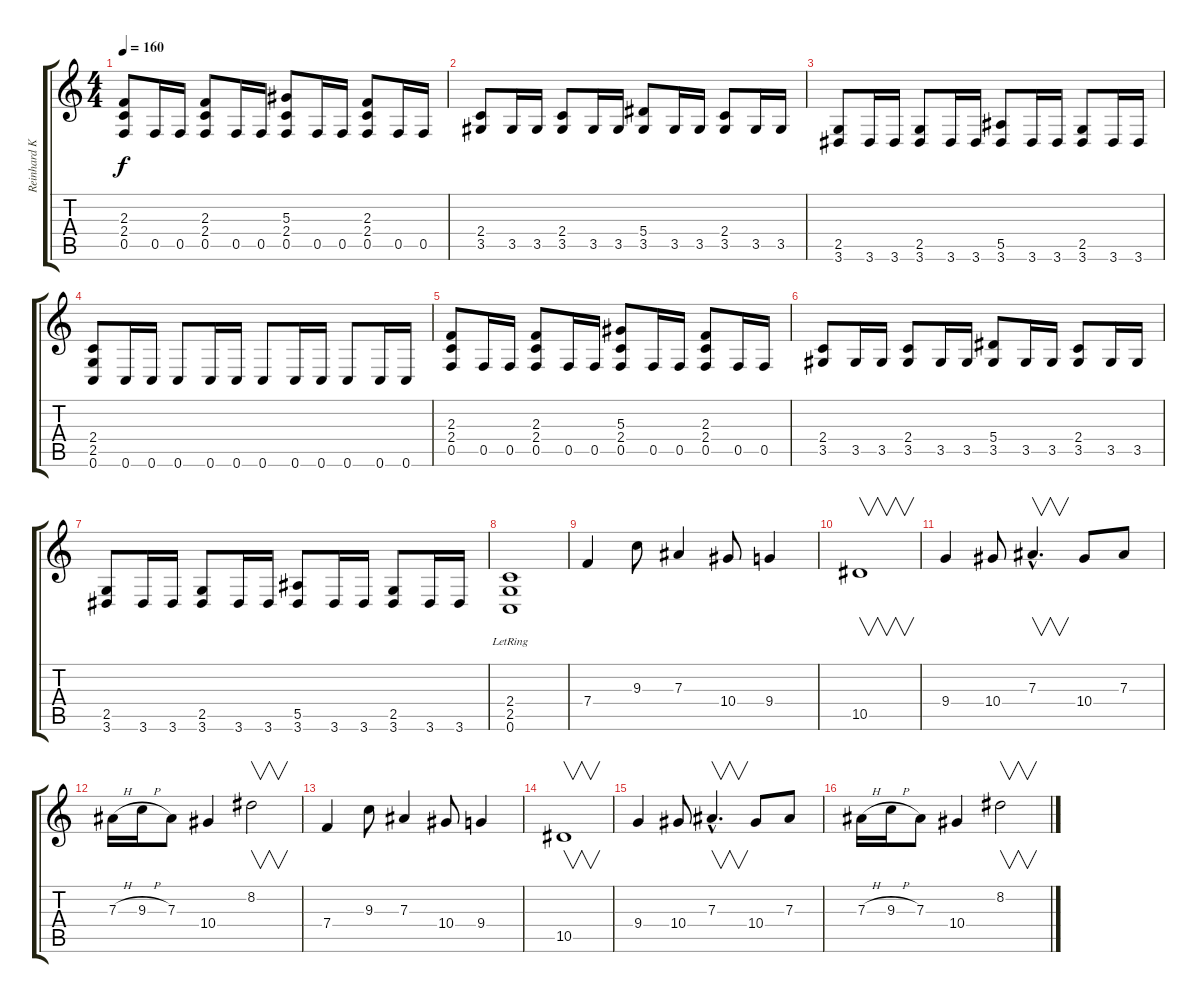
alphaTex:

\track ("Reinhard Klein" "Reinhard K") {instrument distortionguitar}
\staff {score tabs}
\tuning (C4 G3 Eb3 Bb2 F2 C2) {hide}
\ts (4 4)
\tempo 160
\clef g2
\ks c
(2.3 2.4 0.5).8{dy f instrument distortionguitar} 0.5.16 0.5.16 (2.3 2.4 0.5).8 0.5.16 0.5.16 (5.3 2.4 0.5).8 0.5.16 0.5.16 (2.3 2.4 0.5).8 0.5.16 0.5.16 |
(2.4 3.5).8 3.5.16 3.5.16 (2.4 3.5).8 3.5.16 3.5.16 (5.4 3.5).8 3.5.16 3.5.16 (2.4 3.5).8 3.5.16 3.5.16 |
(2.5 3.6).8 3.6.16 3.6.16 (2.5 3.6).8 3.6.16 3.6.16 (5.5 3.6).8 3.6.16 3.6.16 (2.5 3.6).8 3.6.16 3.6.16 |
(2.4 2.5 0.6).8 0.6.16 0.6.16 0.6.8 0.6.16 0.6.16 0.6.8 0.6.16 0.6.16 0.6.8 0.6.16 0.6.16 |
(2.3 2.4 0.5).8 0.5.16 0.5.16 (2.3 2.4 0.5).8 0.5.16 0.5.16 (5.3 2.4 0.5).8 0.5.16 0.5.16 (2.3 2.4 0.5).8 0.5.16 0.5.16 |
(2.4 3.5).8 3.5.16 3.5.16 (2.4 3.5).8 3.5.16 3.5.16 (5.4 3.5).8 3.5.16 3.5.16 (2.4 3.5).8 3.5.16 3.5.16 |
(2.5 3.6).8 3.6.16 3.6.16 (2.5 3.6).8 3.6.16 3.6.16 (5.5 3.6).8 3.6.16 3.6.16 (2.5 3.6).8 3.6.16 3.6.16 |
(2.4{lr} 2.5{lr} 0.6{lr}).1 |
7.4.4 9.3.8 7.3.4 10.4.8 9.4.4 |
10.5.1{v} |
9.4.4 10.4.8 7.3{hac}.4{v d} 10.4.8 7.3.8 |
7.3{h}.16 9.3{h}.16 7.3.8 10.4.4 8.2.2{v} |
7.4.4 9.3.8 7.3.4 10.4.8 9.4.4 |
10.5.1{v} |
9.4.4 10.4.8 7.3{hac}.4{v d} 10.4.8 7.3.8 |
7.3{h}.16 9.3{h}.16 7.3.8 10.4.4 8.2.2{v}
